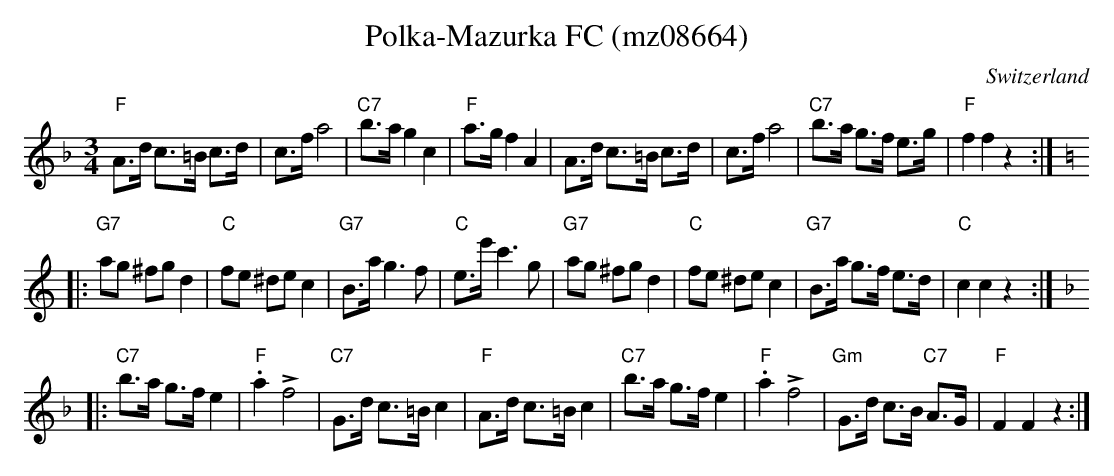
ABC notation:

X:1
T: Polka-Mazurka FC (mz08664)
O:Switzerland
M:3/4
L:1/8
K:F major
"F"A>d c>=B c>d | c>fa4 | "C7"b>ag2c2 | "F"a>gf2A2 | A>d c>=B c>d | c>fa4 | "C7"b>a g>f e>g | "F"f2f2z2 :: [K:C]
"G7"ag ^fg d2 | "C"fe ^dec2 | "G7"B>a g3f | "C"e>e' c'3g | "G7"ag ^fg d2 | "C"fe ^dec2 | "G7"B>a g>f e>d | "C"c2c2z2 :: [K:F]
"C7"b>a g>f e2 | "F".a2+>+f4 | "C7"G>d c>=B c2 | "F"A>d c>=B c2 | "C7"b>a g>f e2 | "F".a2+>+f4 | "Gm"G>d c>B "C7"A>G | "F"F2F2z2 :|
